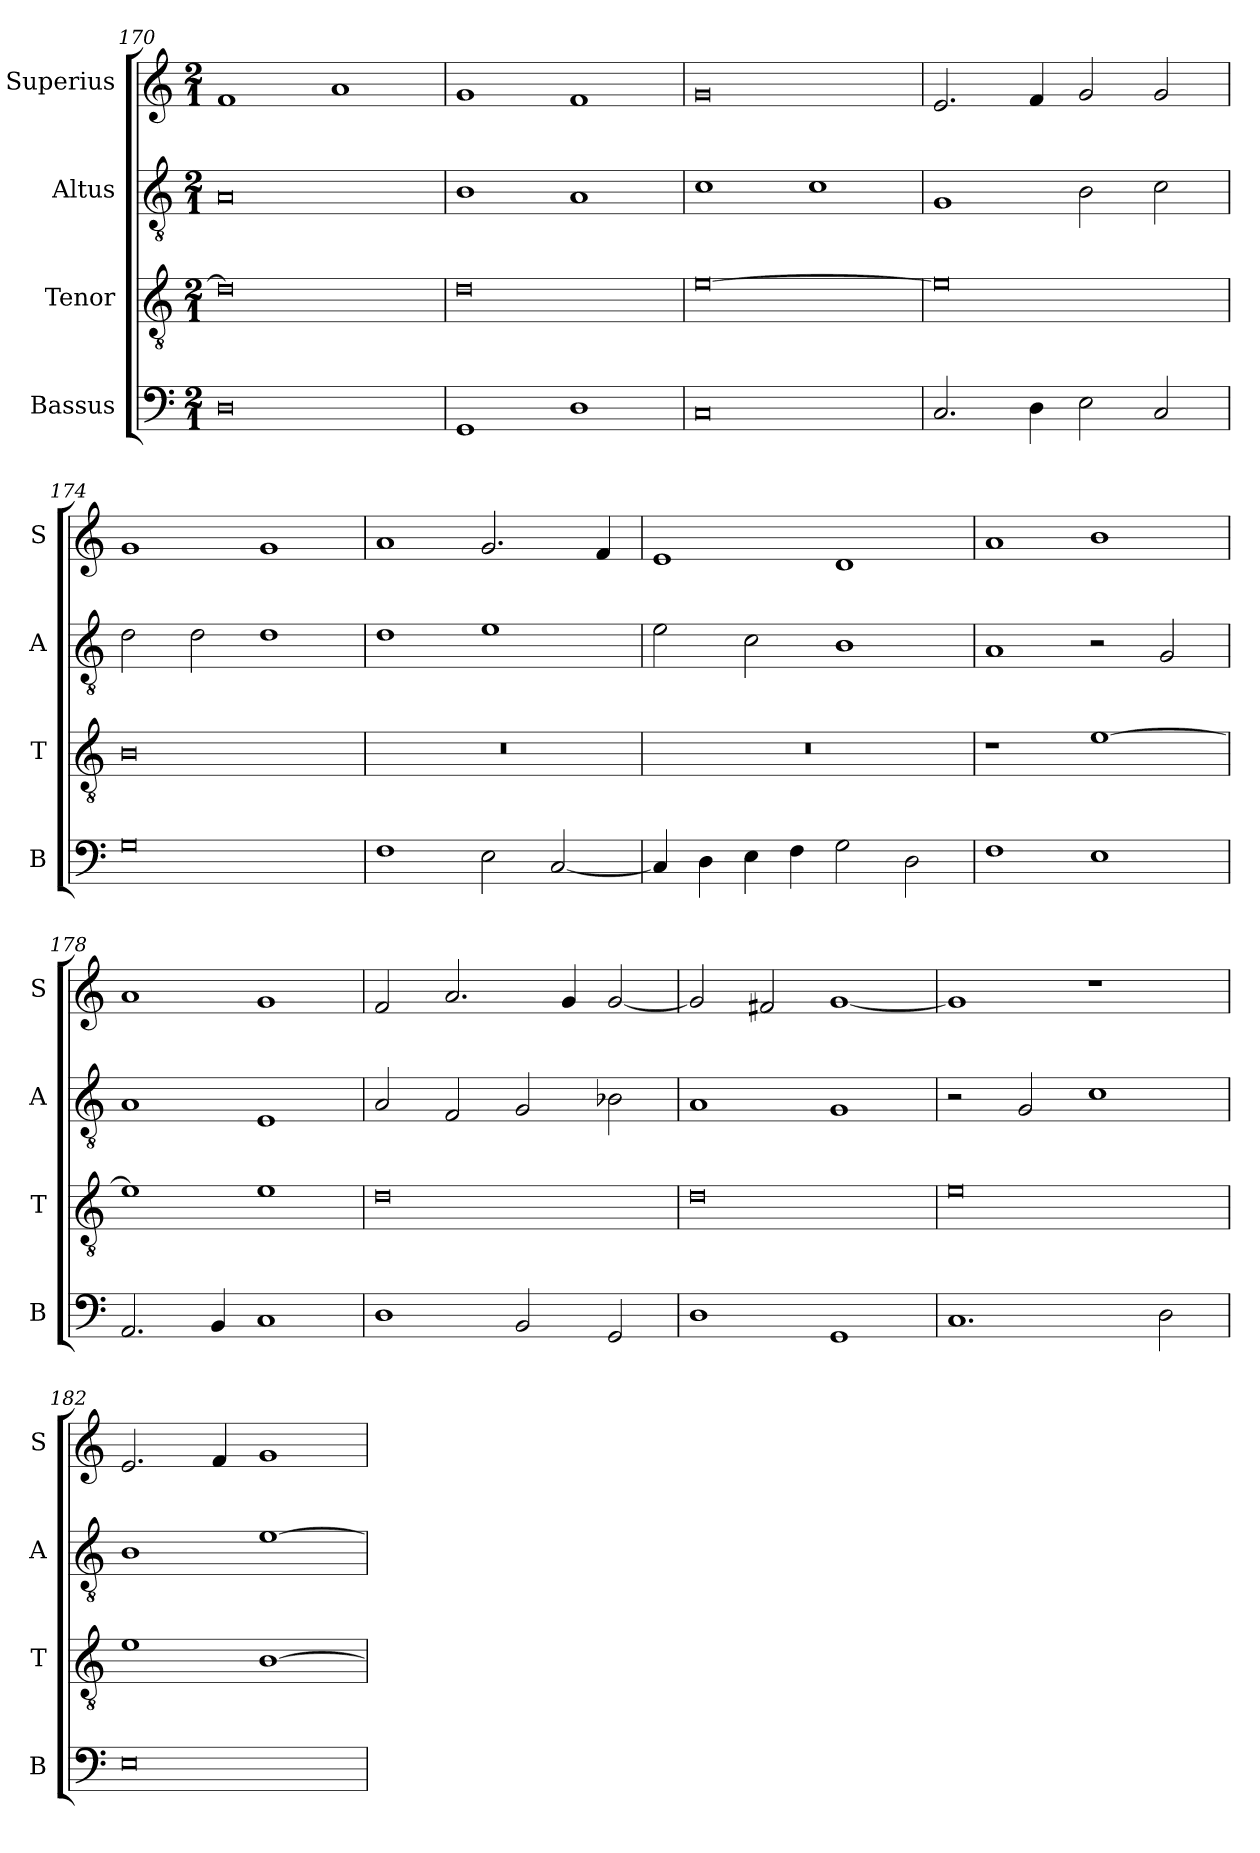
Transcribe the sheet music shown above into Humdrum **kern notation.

**kern	**kern	**kern	**kern
*part4	*part3	*part2	*part1
*staff4	*staff3	*staff2	*staff1
*I"Bassus	*I"Tenor	*I"Altus	*I"Superius
*I'B	*I'T	*I'A	*I'S
*clefF4	*clefGv2	*clefGv2	*clefG2
*k[]	*k[]	*k[]	*k[]
*M2/1	*M2/1	*M2/1	*M2/1
=170	=170	=170	=170
0D	0d]	0A	1f
.	.	.	1a
=171	=171	=171	=171
1GG	0d	1B	1g
1D	.	1A	1f
=172	=172	=172	=172
0C	[0e	1c	0g
.	.	1c	.
=173	=173	=173	=173
2.C/	0e]	1G	2.e/
4D\	.	.	4f/
2E\	.	2B\	2g/
2C/	.	2c\	2g/
=174	=174	=174	=174
0G	0B	2d\	1g
.	.	2d\	.
.	.	1d	1g
=175	=175	=175	=175
1F	0r	1d	1a
2E\	.	1e	2.g/
[2C/	.	.	.
.	.	.	4f/
=176	=176	=176	=176
4C/]	0r	2e\	1e
4D\	.	.	.
4E\	.	2c\	.
4F\	.	.	.
2G\	.	1B	1d
2D\	.	.	.
=177	=177	=177	=177
1F	1r	1A	1a
1E	[1e	2r	1b
.	.	2G/	.
=178	=178	=178	=178
2.AA/	1e]	1A	1a
4BB/	.	.	.
1C	1e	1E	1g
=179	=179	=179	=179
1D	0d	2A/	2f/
.	.	2F/	2.a/
2BB/	.	2G/	.
.	.	.	4g/
2GG/	.	2B-X\	[2g/
=180	=180	=180	=180
1D	0d	1A	2g/]
.	.	.	2f#X/
1GG	.	1G	[1g
=181	=181	=181	=181
1.C	0e	2r	1g]
.	.	2G/	.
.	.	1c	1r
2D\	.	.	.
=182	=182	=182	=182
0E	1e	1B	2.e/
.	.	.	4f/
.	[1B	[1e	1g
=	=	=	=
*-	*-	*-	*-
